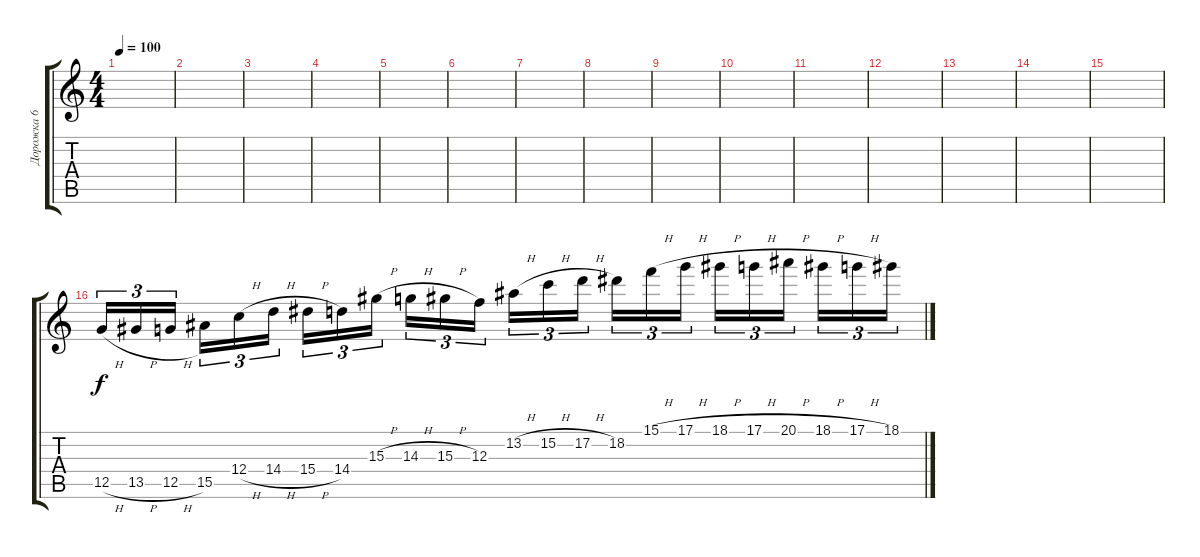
\track ("Дорожка 6" "Дорожка 6") {instrument distortionguitar}
\staff {score tabs}
\tuning (D4 A3 F3 C3 G2 C2) {hide}
\ts (4 4)
\tempo 100
\clef g2
\ks c
|
|
|
|
|
|
|
|
|
|
|
|
|
|
|
12.5{h}.16{tu (3 2)} 13.5{h}.16{tu (3 2)} 12.5{h}.16{tu (3 2) beam splitsecondary} 15.5.16{tu (3 2)} 12.4{h}.16{tu (3 2)} 14.4{h}.16{tu (3 2)} 15.4{h}.16{tu (3 2)} 14.4.16{tu (3 2)} 15.3{h}.16{tu (3 2) beam splitsecondary} 14.3{h}.16{tu (3 2)} 15.3{h}.16{tu (3 2)} 12.3.16{tu (3 2)} 13.2{h}.16{tu (3 2)} 15.2{h}.16{tu (3 2)} 17.2{h}.16{tu (3 2) beam splitsecondary} 18.2.16{tu (3 2)} 15.1{h}.16{tu (3 2)} 17.1{h}.16{tu (3 2)} 18.1{h}.16{tu (3 2)} 17.1{h}.16{tu (3 2)} 20.1{h}.16{tu (3 2) beam splitsecondary} 18.1{h}.16{tu (3 2)} 17.1{h}.16{tu (3 2)} 18.1.16{tu (3 2)}
